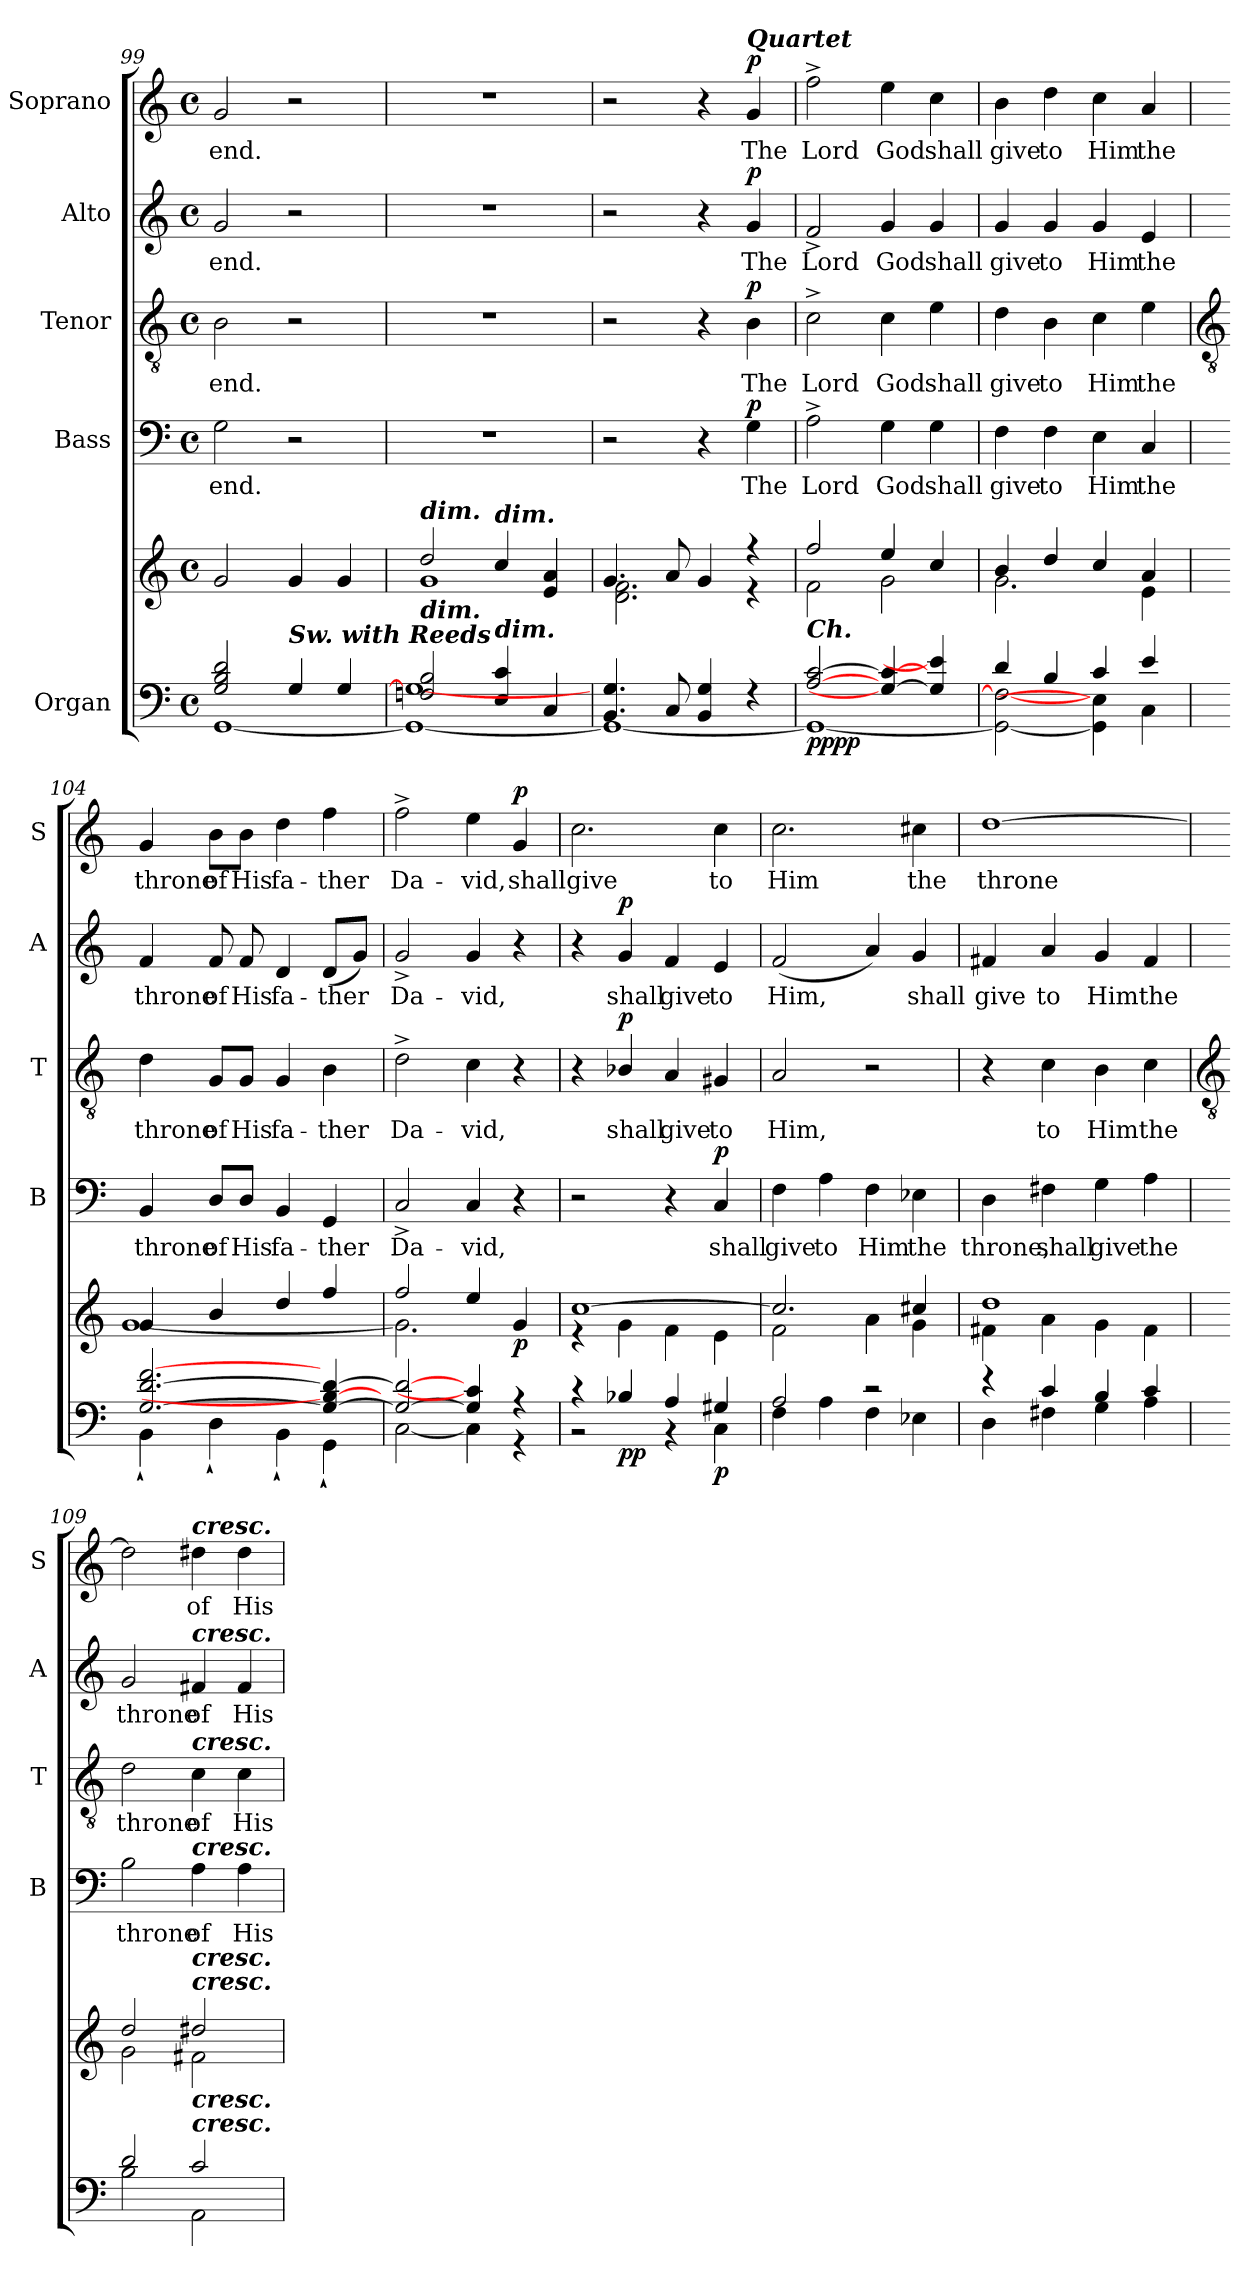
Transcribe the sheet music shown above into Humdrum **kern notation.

**kern	**kern	**dynam	**kern	**text	**dynam	**kern	**text	**dynam	**kern	**text	**dynam	**kern	**text	**dynam
*part5	*part5	*part5	*part4	*part4	*part4	*part3	*part3	*part3	*part2	*part2	*part2	*part1	*part1	*part1
*staff6	*staff5	*staff5/6	*staff4	*staff4	*staff4	*staff3	*staff3	*staff3	*staff2	*staff2	*staff2	*staff1	*staff1	*staff1
*I"Organ	*	*	*I"Bass	*	*	*I"Tenor	*	*	*I"Alto	*	*	*I"Soprano	*	*
*	*	*	*I'B	*	*	*I'T	*	*	*I'A	*	*	*I'S	*	*
*clefF4	*clefG2	*	*clefF4	*	*	*clefGv2	*	*	*clefG2	*	*	*clefG2	*	*
*k[]	*k[]	*	*k[]	*	*	*k[]	*	*	*k[]	*	*	*k[]	*	*
*C:	*C:	*	*C:	*	*	*C:	*	*	*C:	*	*	*C:	*	*
*M4/4	*M4/4	*	*M4/4	*	*	*M4/4	*	*	*M4/4	*	*	*M4/4	*	*
*met(c)	*met(c)	*	*met(c)	*	*	*met(c)	*	*	*met(c)	*	*	*met(c)	*	*
=99	=99	=99	=99	=99	=99	=99	=99	=99	=99	=99	=99	=99	=99	=99
*^	*^	*	*	*	*	*	*	*	*	*	*	*	*	*
!	!	!	!	!	!	!LO:LY:b	!	!	!LO:LY:b	!	!	!LO:LY:b	!	!	!LO:LY:b	!
2G/ 2B/ 2d/	[1GG\	2g/	1ryy	.	2G	end.	.	2B	end.	.	2g	end.	.	2g	end.	.
!LO:TX:a:Bi:t=Sw. with Reeds	!	!	!	!	!	!	!	!	!	!	!	!	!	!	!	!
4G/	.	4g/	.	.	2r	.	.	2r	.	.	2r	.	.	2r	.	.
4G/	.	4g/	.	.	.	.	.	.	.	.	.	.	.	.	.	.
=100	=100	=100	=100	=100	=100	=100	=100	=100	=100	=100	=100	=100	=100	=100	=100	=100
!	!	!LO:TX:a:Bi:t=dim.	!	!	!	!	!	!	!	!	!	!	!	!	!	!
!LO:TX:a:Bi:t=dim.	!	!	!	!	!	!	!	!	!	!	!	!	!	!	!	!
2Fn/ 2B/	1GG\_ 1G\_	2dd/	1g\	.	1r	.	.	1r	.	.	1r	.	.	1r	.	.
!	!	!LO:TX:a:Bi:t=dim.	!	!	!	!	!	!	!	!	!	!	!	!	!	!
!LO:TX:a:Bi:t=dim.	!	!	!	!	!	!	!	!	!	!	!	!	!	!	!	!
4E/ 4c/	.	4cc/	.	.	.	.	.	.	.	.	.	.	.	.	.	.
4C/	.	4e/ 4a/	.	.	.	.	.	.	.	.	.	.	.	.	.	.
=101	=101	=101	=101	=101	=101	=101	=101	=101	=101	=101	=101	=101	=101	=101	=101	=101
4.BB/ 4.G/	1GG\_	4.g/	2.d\ 2.f\	.	2r	.	.	2r	.	.	2r	.	.	2r	.	.
8C/	.	8a/	.	.	.	.	.	.	.	.	.	.	.	.	.	.
4BB/ 4G/	.	4g/	.	.	4r	.	.	4r	.	.	4r	.	.	4r	.	.
!	!	!	!	!	!	!	!	!	!	!	!	!	!	!LO:TX:a:Bi:t=Quartet	!	!
!	!	!	!	!	!	!LO:LY:b	!LO:DY:b	!	!LO:LY:b	!LO:DY:b	!	!LO:LY:b	!LO:DY:b	!	!LO:LY:b	!LO:DY:b
4r	.	4r	4r	.	4G	The	p	4B	The	p	4g	The	p	4g	The	p
=102	=102	=102	=102	=102	=102	=102	=102	=102	=102	=102	=102	=102	=102	=102	=102	=102
!LO:TX:a:Bi:t=Ch.	!	!	!	!	!	!	!	!	!	!	!	!	!	!	!	!
!	!	!	!	!LO:DY:b=2	!	!LO:LY:b	!	!	!LO:LY:b	!	!	!LO:LY:b	!	!	!LO:LY:b	!
!	!	!	!	!LO:DY:n=1:b=2	!	!	!	!	!	!	!	!	!	!	!	!
!	!	!	!	!LO:DY:n=2:b	!	!	!	!	!	!	!	!	!	!	!	!
!	!	!	!	!LO:DY:n=3:b	!	!	!	!	!	!	!	!	!	!	!	!
[2A/ [2c/	1GG\_	2ff/	2f\	p p p p	2A^	Lord	.	2c^	Lord	.	2f^	Lord	.	2ff^	Lord	.
!	!	!	!	!	!	!LO:LY:b	!	!	!LO:LY:b	!	!	!LO:LY:b	!	!	!LO:LY:b	!
4G/_ 4c/_	.	4ee/	2g\	.	4G	God	.	4c	God	.	4g	God	.	4ee	God	.
!	!	!	!	!	!	!LO:LY:b	!	!	!LO:LY:b	!	!	!LO:LY:b	!	!	!LO:LY:b	!
4G/] 4e/]	.	4cc/	.	.	4G	shall	.	4e	shall	.	4g	shall	.	4cc	shall	.
=103	=103	=103	=103	=103	=103	=103	=103	=103	=103	=103	=103	=103	=103	=103	=103	=103
!	!	!	!	!	!	!LO:LY:b	!	!	!LO:LY:b	!	!	!LO:LY:b	!	!	!LO:LY:b	!
4d/	2GG\_ 2F\_	4b/	2.g\	.	4F	give	.	4d	give	.	4g	give	.	4b	give	.
!	!	!	!	!	!	!LO:LY:b	!	!	!LO:LY:b	!	!	!LO:LY:b	!	!	!LO:LY:b	!
4B/	.	4dd/	.	.	4F	to	.	4B	to	.	4g	to	.	4dd	to	.
!	!	!	!	!	!	!LO:LY:b	!	!	!LO:LY:b	!	!	!LO:LY:b	!	!	!LO:LY:b	!
4c/	4GG\] 4E\]	4cc/	.	.	4E	Him	.	4c	Him	.	4g	Him	.	4cc	Him	.
!	!	!	!	!	!	!LO:LY:b	!	!	!LO:LY:b	!	!	!LO:LY:b	!	!	!LO:LY:b	!
4e/	4C\	4a/	4e\	.	4C	the	.	4e	the	.	4e	the	.	4a	the	.
!!LO:LB:g=z
=104	=104	=104	=104	=104	=104	=104	=104	=104	=104	=104	=104	=104	=104	=104	=104	=104
*	*	*	*	*	*	*	*	*clefGv2	*	*	*	*	*	*	*	*
!	!	!	!	!	!	!LO:LY:b	!	!	!LO:LY:b	!	!	!LO:LY:b	!	!	!LO:LY:b	!
[2.G/ [2.d/ [2.f/	4BB`\	4g/	[1g\	.	4BB	throne	.	4d	throne	.	4f	throne	.	4g	throne	.
!	!	!	!	!	!	!LO:LY:b	!	!	!LO:LY:b	!	!	!LO:LY:b	!	!	!LO:LY:b	!
.	4D`\	4b/	.	.	8D/L	of	.	8G/L	of	.	8f	of	.	8b\L	of	.
!	!	!	!	!	!	!LO:LY:b	!	!	!LO:LY:b	!	!	!LO:LY:b	!	!	!LO:LY:b	!
.	.	.	.	.	8D/J	His	.	8G/J	His	.	8f	His	.	8b\J	His	.
!	!	!	!	!	!	!LO:LY:b	!	!	!LO:LY:b	!	!	!LO:LY:b	!	!	!LO:LY:b	!
.	4BB`\	4dd/	.	.	4BB	fa-	.	4G	fa-	.	4d	fa-	.	4dd	fa-	.
!	!	!	!	!	!	!LO:LY:b	!	!	!LO:LY:b	!	!	!LO:LY:b	!	!	!LO:LY:b	!
4G/_ 4B/_ 4d/_	4GG`\	4ff/	.	.	4GG	-ther	.	4B	-ther	.	(<8dL	-ther	.	4ff	-ther	.
.	.	.	.	.	.	.	.	.	.	.	8gJ)	.	.	.	.	.
=105	=105	=105	=105	=105	=105	=105	=105	=105	=105	=105	=105	=105	=105	=105	=105	=105
!	!	!	!	!	!	!LO:LY:b	!	!	!LO:LY:b	!	!	!LO:LY:b	!	!	!LO:LY:b	!
2G/_ 2d/_	[2C\	2ff/	2.g\]	.	2C^	Da-	.	2d^	Da-	.	2g^	Da-	.	2ff^	Da-	.
!	!	!	!	!	!	!LO:LY:b	!	!	!LO:LY:b	!	!	!LO:LY:b	!	!	!LO:LY:b	!
4G/] 4c/]	4C\]	4ee/	.	.	4C	-vid,	.	4c	-vid,	.	4g	-vid,	.	4ee	-vid,	.
!	!	!	!	!LO:DY:b	!	!	!	!	!	!	!	!	!	!	!LO:LY:b	!LO:DY:b
4r	4r	4g/	4ryy	p	4r	.	.	4r	.	.	4r	.	.	4g	shall	p
=106	=106	=106	=106	=106	=106	=106	=106	=106	=106	=106	=106	=106	=106	=106	=106	=106
!	!	!	!	!	!	!	!	!	!	!	!	!	!	!	!LO:LY:b	!
4r	2r	[1cc/	4r	.	2r	.	.	4r	.	.	4r	.	.	2.cc	give	.
!	!	!	!	!LO:DY:b=2	!	!	!	!	!LO:LY:b	!	!	!LO:LY:b	!	!	!	!
!	!	!	!	!LO:DY:n=1:b	!	!	!	!	!	!LO:DY:b	!	!	!LO:DY:b	!	!	!
4B-X/	.	.	4g\	p p	.	.	.	4B-X/	shall	p	4g	shall	p	.	.	.
!	!	!	!	!	!	!	!	!	!LO:LY:b	!	!	!LO:LY:b	!	!	!	!
4A/	4r	.	4f\	.	4r	.	.	4A	give	.	4f	give	.	.	.	.
!	!	!	!	!LO:DY:n=2:b=2	!	!LO:LY:b	!LO:DY:b	!	!LO:LY:b	!	!	!LO:LY:b	!	!	!LO:LY:b	!
4G#X/	4C\	.	4e\	p	4C	shall	p	4G#X	to	.	4e	to	.	4cc	to	.
=107	=107	=107	=107	=107	=107	=107	=107	=107	=107	=107	=107	=107	=107	=107	=107	=107
!	!	!	!	!	!	!LO:LY:b	!	!	!LO:LY:b	!	!	!LO:LY:b	!	!	!LO:LY:b	!
2A/	4F\	2.cc/]	2f\	.	4F	give	.	2A	Him,	.	(<2f	Him,	.	2.cc	Him	.
!	!	!	!	!	!	!LO:LY:b	!	!	!	!	!	!	!	!	!	!
.	4A\	.	.	.	4A	to	.	.	.	.	.	.	.	.	.	.
!	!	!	!	!	!	!LO:LY:b	!	!	!	!	!	!	!	!	!	!
2r	4F\	.	4a\	.	4F	Him	.	2r	.	.	4a)	.	.	.	.	.
!	!	!	!	!	!	!LO:LY:b	!	!	!	!	!	!LO:LY:b	!	!	!LO:LY:b	!
.	4E-X\	4cc#X/	4g\	.	4E-X	the	.	.	.	.	4g	shall	.	4cc#X	the	.
=108	=108	=108	=108	=108	=108	=108	=108	=108	=108	=108	=108	=108	=108	=108	=108	=108
!	!	!	!	!	!	!LO:LY:b	!	!	!	!	!	!LO:LY:b	!	!	!LO:LY:b	!
4r	4D\	1dd/	4f#X\	.	4D	throne,	.	4r	.	.	4f#X	give	.	[1dd	throne	.
!	!	!	!	!	!	!LO:LY:b	!	!	!LO:LY:b	!	!	!LO:LY:b	!	!	!	!
4c/	4F#X\	.	4a\	.	4F#X	shall	.	4c	to	.	4a	to	.	.	.	.
!	!	!	!	!	!	!LO:LY:b	!	!	!LO:LY:b	!	!	!LO:LY:b	!	!	!	!
4B/	4G\	.	4g\	.	4G	give	.	4B	Him	.	4g	Him	.	.	.	.
!	!	!	!	!	!	!LO:LY:b	!	!	!LO:LY:b	!	!	!LO:LY:b	!	!	!	!
4c/	4A\	.	4f#\	.	4A	the	.	4c	the	.	4f#	the	.	.	.	.
!!LO:LB:g=z
=109	=109	=109	=109	=109	=109	=109	=109	=109	=109	=109	=109	=109	=109	=109	=109	=109
*	*	*	*	*	*	*	*	*clefGv2	*	*	*	*	*	*	*	*
!	!	!	!	!	!	!LO:LY:b	!	!	!LO:LY:b	!	!	!LO:LY:b	!	!	!	!
2d/	2B\	2dd/	2g\	.	2B	throne	.	2d	throne	.	2g	throne	.	2dd]	.	.
!	!	!	!	!	!	!	!	!	!	!	!	!	!	!LO:TX:a:Bi:t=cresc.	!	!
!	!	!	!	!	!	!	!	!	!	!	!LO:TX:a:Bi:t=cresc.	!	!	!	!	!
!	!	!	!	!	!	!	!	!LO:TX:a:Bi:t=cresc.	!	!	!	!	!	!	!	!
!	!	!	!	!	!LO:TX:a:Bi:t=cresc.	!	!	!	!	!	!	!	!	!	!	!
!	!	!LO:TX:a:Bi:t=cresc.	!	!	!	!	!	!	!	!	!	!	!	!	!	!
!	!	!LO:TX:a:Bi:t=cresc.	!	!	!	!	!	!	!	!	!	!	!	!	!	!
!LO:TX:a:Bi:t=cresc.	!	!	!	!	!	!	!	!	!	!	!	!	!	!	!	!
!LO:TX:a:Bi:t=cresc.	!	!	!	!	!	!	!	!	!	!	!	!	!	!	!	!
!	!	!	!	!	!	!LO:LY:b	!	!	!LO:LY:b	!	!	!LO:LY:b	!	!	!LO:LY:b	!
2c/	2AA\	2dd#X/	2f#X\	.	4A	of	.	4c	of	.	4f#X	of	.	4dd#X	of	.
!	!	!	!	!	!	!LO:LY:b	!	!	!LO:LY:b	!	!	!LO:LY:b	!	!	!LO:LY:b	!
.	.	.	.	.	4A	His	.	4c	His	.	4f#	His	.	4dd#	His	.
*v	*v	*	*	*	*	*	*	*	*	*	*	*	*	*	*	*
*	*v	*v	*	*	*	*	*	*	*	*	*	*	*	*	*
=	=	=	=	=	=	=	=	=	=	=	=	=	=	=
*-	*-	*-	*-	*-	*-	*-	*-	*-	*-	*-	*-	*-	*-	*-
